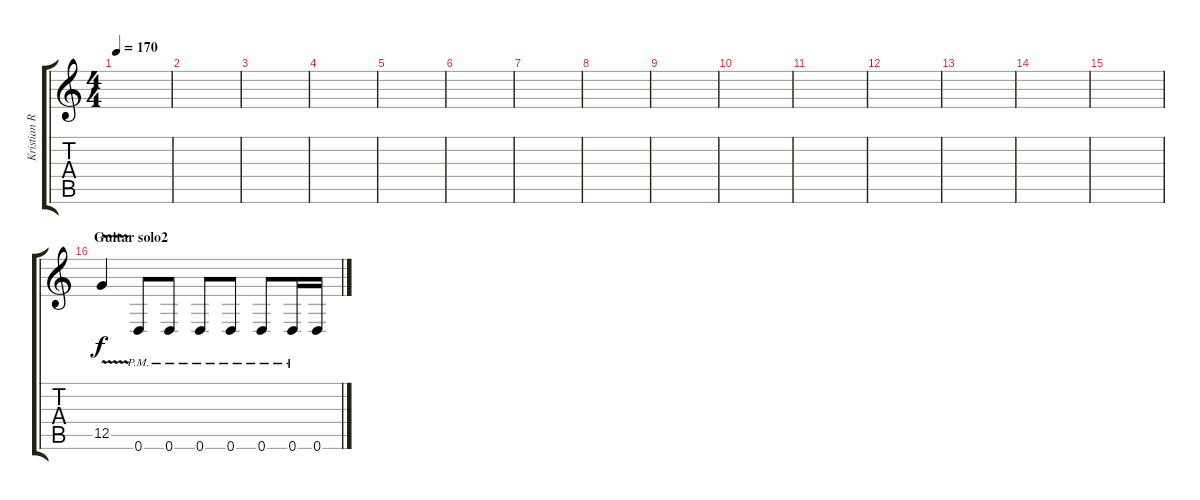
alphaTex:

\track ("Kristian Ranta" "Kristian R") {instrument distortionguitar}
\staff {score tabs}
\tuning (D4 A3 F3 C3 G2 D2) {hide}
\ts (4 4)
\tempo 170
\clef g2
\ks c
|
|
|
|
|
|
|
|
|
|
|
|
|
|
|
\section ("" "Guitar solo2")
12.5{v}.4 0.6{pm}.8 0.6{pm}.8 0.6{pm}.8 0.6{pm}.8 0.6{pm}.8 0.6{pm}.16 0.6.16
